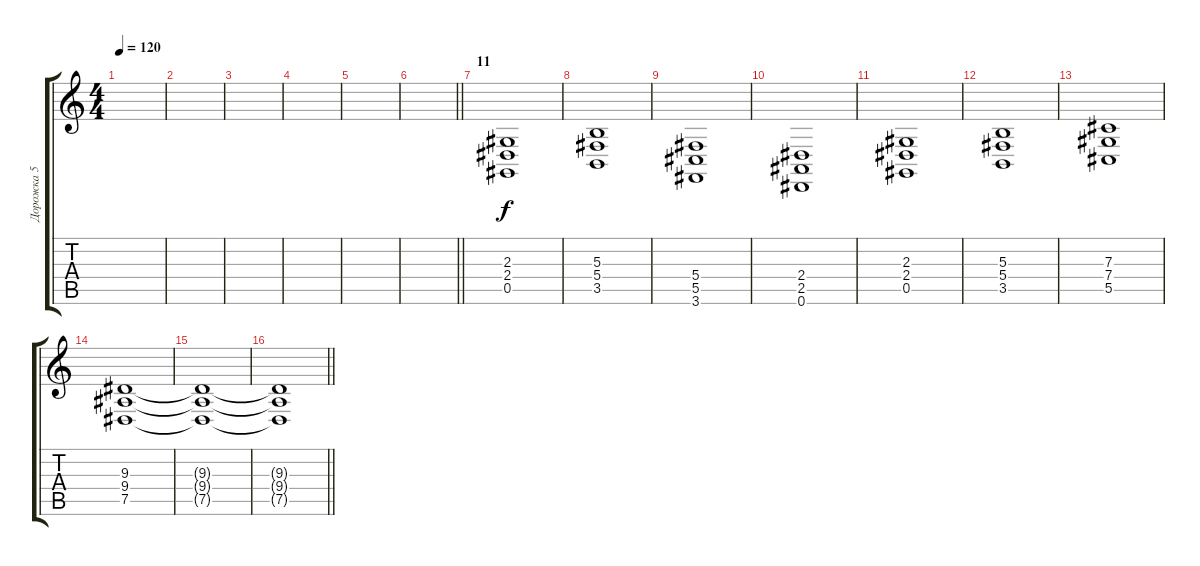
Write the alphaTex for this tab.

\track ("Дорожка 5" "Дорожка 5") {instrument choiraahs}
\staff {score tabs}
\tuning (Eb4 Bb3 Gb3 Db3 Ab2 Eb2) {hide}
\ts (4 4)
\tempo 120
\clef g2
\ks c
|
|
|
|
|
\barLineRight lightlight
|
\section ("" "11")
(2.3 2.4 0.5).1{volume 12 instrument distortionguitar} |
(5.3 5.4 3.5).1 |
(5.4 5.5 3.6).1 |
(2.4 2.5 0.6).1 |
(2.3 2.4 0.5).1 |
(5.3 5.4 3.5).1 |
(7.3 7.4 5.5).1 |
(9.3 9.4 7.5).1 |
(9.3{t} 9.4{t} 7.5{t}).1 |
\barLineRight lightlight
(9.3{t} 9.4{t} 7.5{t}).1
